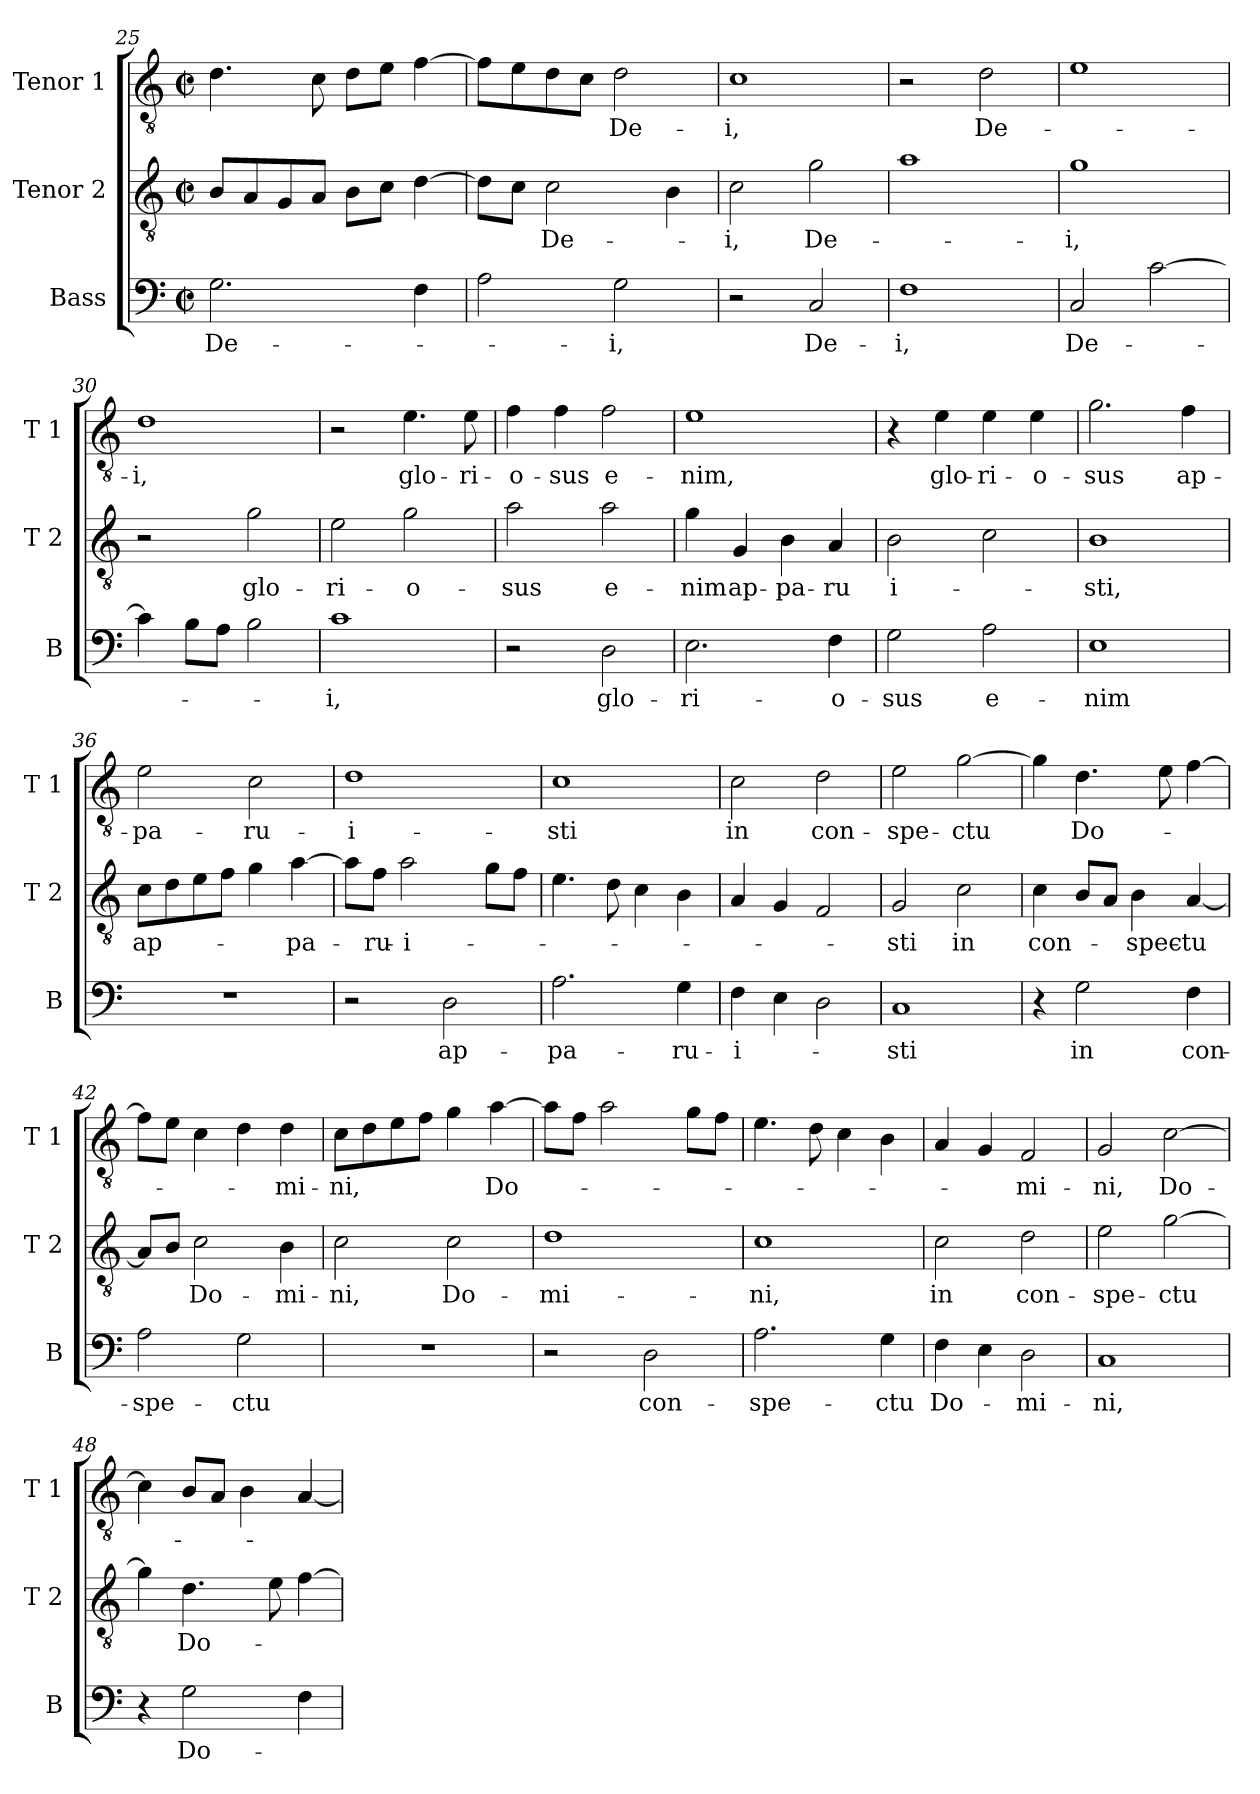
**kern	**text	**kern	**text	**kern	**text
*part3	*part3	*part2	*part2	*part1	*part1
*staff3	*staff3	*staff2	*staff2	*staff1	*staff1
*I"Bass	*	*I"Tenor 2	*	*I"Tenor 1	*
*I'B	*	*I'T 2	*	*I'T 1	*
*clefF4	*	*clefGv2	*	*clefGv2	*
*k[]	*	*k[]	*	*k[]	*
*C:	*	*C:	*	*C:	*
*M2/2	*	*M2/2	*	*M2/2	*
*met(c|)	*	*met(c|)	*	*met(c|)	*
=25	=25	=25	=25	=25	=25
!	!LO:LY:b	!	!	!	!
2.G\	De-	8B/L	.	4.d\	.
.	.	8A/	.	.	.
.	.	8G/	.	.	.
.	.	8A/J	.	8c\	.
.	.	8B\L	.	8d\L	.
.	.	8c\J	.	8e\J	.
4F\	.	[4d\	.	[4f\	.
=26	=26	=26	=26	=26	=26
2A\	.	8d\L]	.	8f\L]	.
.	.	8c\J	.	8e\	.
!	!	!	!LO:LY:b	!	!
.	.	2c\	De-	8d\	.
.	.	.	.	8c\J	.
!	!LO:LY:b	!	!	!	!LO:LY:b
2G\	-i,	.	.	2d\	De-
.	.	4B\	.	.	.
=27	=27	=27	=27	=27	=27
!	!	!	!LO:LY:b	!	!LO:LY:b
2r	.	2c\	-i,	1c	-i,
!	!LO:LY:b	!	!LO:LY:b	!	!
2C/	De-	2g\	De-	.	.
=28	=28	=28	=28	=28	=28
!	!LO:LY:b	!	!	!	!
1F	-i,	1a	.	2r	.
!	!	!	!	!	!LO:LY:b
.	.	.	.	2d\	De-
=29	=29	=29	=29	=29	=29
!	!LO:LY:b	!	!LO:LY:b	!	!
2C/	De-	1g	-i,	1e	.
[2c\	.	.	.	.	.
!!LO:LB:g=z
=30	=30	=30	=30	=30	=30
!	!	!	!	!	!LO:LY:b
4c\]	.	2r	.	1d	-i,
8B\L	.	.	.	.	.
8A\J	.	.	.	.	.
!	!	!	!LO:LY:b	!	!
2B\	.	2g\	glo-	.	.
=31	=31	=31	=31	=31	=31
!	!LO:LY:b	!	!LO:LY:b	!	!
1c	-i,	2e\	-ri-	2r	.
!	!	!	!LO:LY:b	!	!LO:LY:b
.	.	2g\	-o-	4.e\	glo-
!	!	!	!	!	!LO:LY:b
.	.	.	.	8e\	-ri-
=32	=32	=32	=32	=32	=32
!	!	!	!LO:LY:b	!	!LO:LY:b
2r	.	2a\	-sus	4f\	-o-
!	!	!	!	!	!LO:LY:b
.	.	.	.	4f\	-sus
!	!LO:LY:b	!	!LO:LY:b	!	!LO:LY:b
2D\	glo-	2a\	e-	2f\	e-
=33	=33	=33	=33	=33	=33
!	!LO:LY:b	!	!LO:LY:b	!	!LO:LY:b
2.E\	-ri-	4g\	-nim	1e	-nim,
!	!	!	!LO:LY:b	!	!
.	.	4G/	ap-	.	.
!	!	!	!LO:LY:b	!	!
.	.	4B\	-pa-	.	.
!	!LO:LY:b	!	!LO:LY:b	!	!
4F\	-o-	4A/	-ru	.	.
=34	=34	=34	=34	=34	=34
!	!LO:LY:b	!	!LO:LY:b	!	!
2G\	-sus	2B\	i-	4r	.
!	!	!	!	!	!LO:LY:b
.	.	.	.	4e\	glo-
!	!LO:LY:b	!	!	!	!LO:LY:b
2A\	e-	2c\	.	4e\	-ri-
!	!	!	!	!	!LO:LY:b
.	.	.	.	4e\	-o-
=35	=35	=35	=35	=35	=35
!	!LO:LY:b	!	!LO:LY:b	!	!LO:LY:b
1E	-nim	1B	-sti,	2.g\	-sus
!	!	!	!	!	!LO:LY:b
.	.	.	.	4f\	ap-
!!LO:PB:g=z
=36	=36	=36	=36	=36	=36
!	!	!	!LO:LY:b	!	!LO:LY:b
1r	.	8c\L	ap-	2e\	-pa-
.	.	8d\	.	.	.
.	.	8e\	.	.	.
.	.	8f\J	.	.	.
!	!	!	!	!	!LO:LY:b
.	.	4g\	.	2c\	-ru-
!	!	!	!LO:LY:b	!	!
.	.	[4a\	-pa-	.	.
=37	=37	=37	=37	=37	=37
!	!	!	!	!	!LO:LY:b
2r	.	8a\L]	.	1d	-i-
!	!	!	!LO:LY:b	!	!
.	.	8f\J	-ru-	.	.
!	!	!	!LO:LY:b	!	!
.	.	2a\	-i-	.	.
!	!LO:LY:b	!	!	!	!
2D\	ap-	.	.	.	.
.	.	8g\L	.	.	.
.	.	8f\J	.	.	.
=38	=38	=38	=38	=38	=38
!	!LO:LY:b	!	!	!	!LO:LY:b
2.A\	-pa-	4.e\	.	1c	-sti
.	.	8d\	.	.	.
.	.	4c\	.	.	.
!	!LO:LY:b	!	!	!	!
4G\	-ru-	4B\	.	.	.
=39	=39	=39	=39	=39	=39
!	!LO:LY:b	!	!	!	!LO:LY:b
4F\	-i-	4A/	.	2c\	in
4E\	.	4G/	.	.	.
!	!	!	!	!	!LO:LY:b
2D\	.	2F/	.	2d\	con-
=40	=40	=40	=40	=40	=40
!	!LO:LY:b	!	!LO:LY:b	!	!LO:LY:b
1C	-sti	2G/	-sti	2e\	-spe-
!	!	!	!LO:LY:b	!	!LO:LY:b
.	.	2c\	in	[2g\	-ctu
=41	=41	=41	=41	=41	=41
!	!	!	!LO:LY:b	!	!
4r	.	4c\	con-	4g\]	.
!	!LO:LY:b	!	!	!	!LO:LY:b
2G\	in	8B/L	.	4.d\	Do-
.	.	8A/J	.	.	.
!	!	!	!LO:LY:b	!	!
.	.	4B\	-spec-	.	.
.	.	.	.	8e\	.
!	!LO:LY:b	!	!LO:LY:b	!	!
4F\	con-	[4A/	-tu	[4f\	.
!!LO:LB:g=z
=42	=42	=42	=42	=42	=42
!	!LO:LY:b	!	!	!	!
2A\	-spe-	8A/L]	.	8f\L]	.
.	.	8B/J	.	8e\J	.
!	!	!	!LO:LY:b	!	!
.	.	2c\	Do-	4c\	.
!	!LO:LY:b	!	!	!	!
2G\	-ctu	.	.	4d\	.
!	!	!	!LO:LY:b	!	!LO:LY:b
.	.	4B\	-mi-	4d\	-mi-
=43	=43	=43	=43	=43	=43
!	!	!	!LO:LY:b	!	!LO:LY:b
1r	.	2c\	-ni,	8c\L	-ni,
.	.	.	.	8d\	.
.	.	.	.	8e\	.
.	.	.	.	8f\J	.
!	!	!	!LO:LY:b	!	!
.	.	2c\	Do-	4g\	.
!	!	!	!	!	!LO:LY:b
.	.	.	.	[4a\	Do-
=44	=44	=44	=44	=44	=44
!	!	!	!LO:LY:b	!	!
2r	.	1d	-mi-	8a\L]	.
.	.	.	.	8f\J	.
.	.	.	.	2a\	.
!	!LO:LY:b	!	!	!	!
2D\	con-	.	.	.	.
.	.	.	.	8g\L	.
.	.	.	.	8f\J	.
=45	=45	=45	=45	=45	=45
!	!LO:LY:b	!	!LO:LY:b	!	!
2.A\	-spe-	1c	-ni,	4.e\	.
.	.	.	.	8d\	.
.	.	.	.	4c\	.
!	!LO:LY:b	!	!	!	!
4G\	-ctu	.	.	4B\	.
=46	=46	=46	=46	=46	=46
!	!LO:LY:b	!	!LO:LY:b	!	!
4F\	Do-	2c\	in	4A/	.
4E\	.	.	.	4G/	.
!	!LO:LY:b	!	!LO:LY:b	!	!LO:LY:b
2D\	-mi-	2d\	con-	2F/	-mi-
=47	=47	=47	=47	=47	=47
!	!LO:LY:b	!	!LO:LY:b	!	!LO:LY:b
1C	-ni,	2e\	-spe-	2G/	-ni,
!	!	!	!LO:LY:b	!	!LO:LY:b
.	.	[2g\	-ctu	[2c\	Do-
!!LO:LB:g=z
=48	=48	=48	=48	=48	=48
4r	.	4g\]	.	4c\]	.
!	!LO:LY:b	!	!LO:LY:b	!	!
2G\	Do-	4.d\	Do-	8B/L	.
.	.	.	.	8A/J	.
.	.	.	.	4B\	.
.	.	8e\	.	.	.
4F\	.	[4f\	.	[4A/	.
=	=	=	=	=	=
*-	*-	*-	*-	*-	*-
